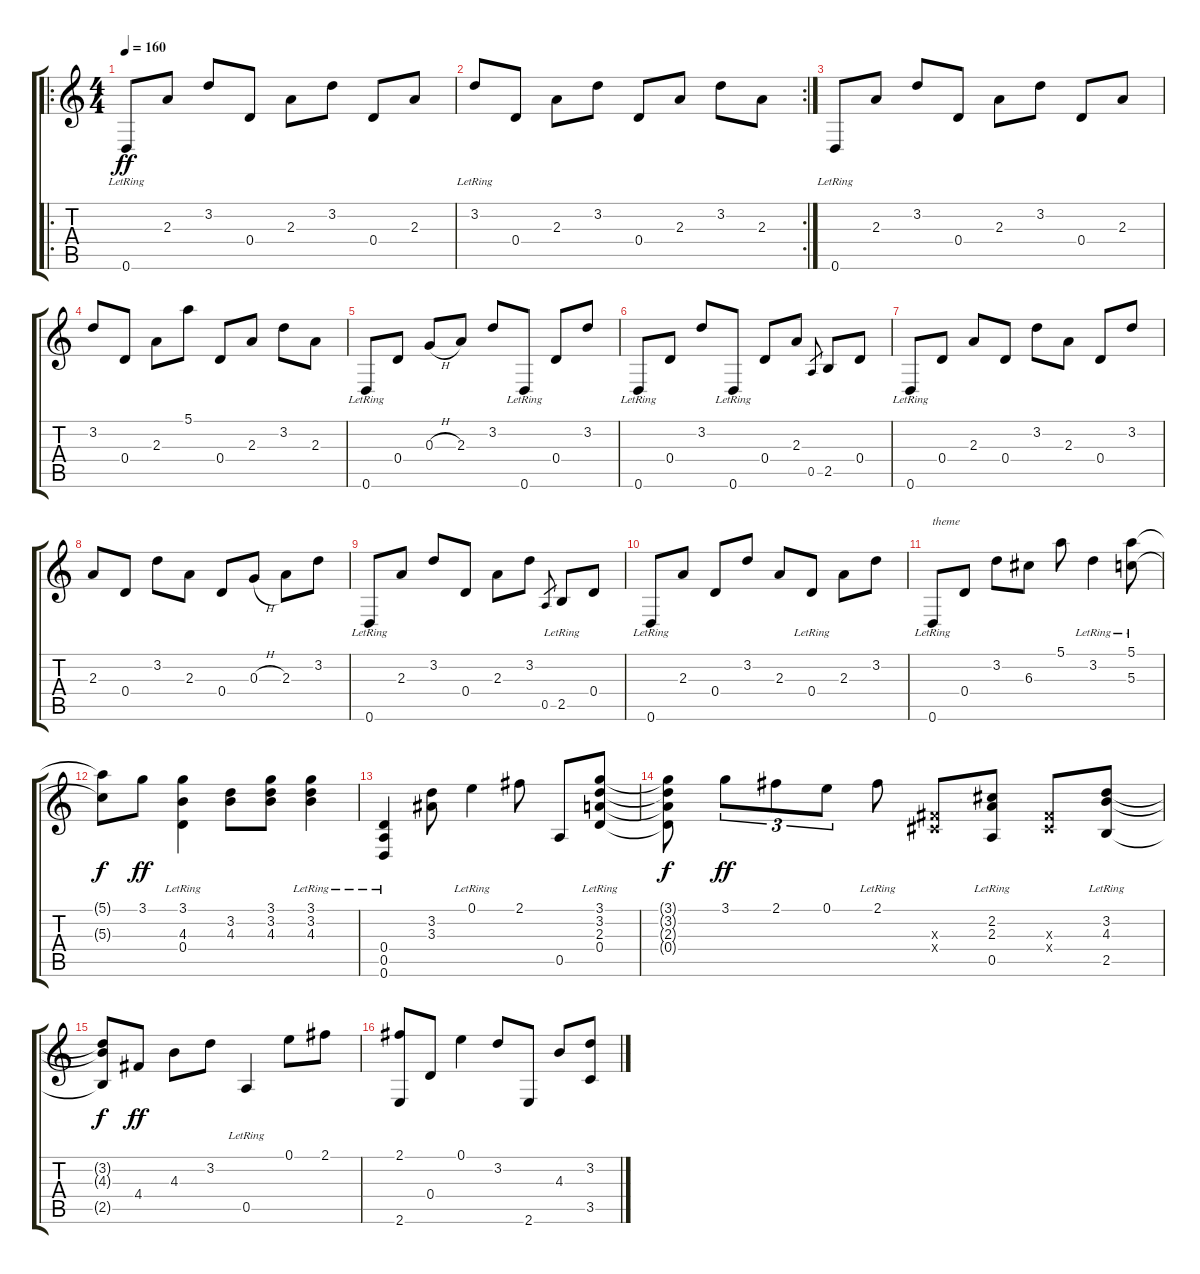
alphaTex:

\track "" {instrument acousticguitarsteel}
\staff {score tabs}
\tuning (E4 B3 G3 D3 A2 D2) {hide}
\ro
\ts (4 4)
\tempo 160
\clef g2
\ks c
0.6{lr}.8{dy ff instrument acousticguitarsteel} 2.3.8 3.2.8 0.4.8 2.3.8 3.2.8 0.4.8 2.3.8 |
\rc 2
3.2{lr}.8 0.4.8 2.3.8 3.2.8 0.4.8 2.3.8 3.2.8 2.3.8 |
0.6{lr}.8 2.3.8 3.2.8 0.4.8 2.3.8 3.2.8 0.4.8 2.3.8 |
3.2.8 0.4.8 2.3.8 5.1.8 0.4.8 2.3.8 3.2.8 2.3.8 |
0.6{lr}.8 0.4.8 0.3{h}.8 2.3.8 3.2.8 0.6{lr}.8 0.4.8 3.2.8 |
0.6{lr}.8 0.4.8 3.2.8 0.6{lr}.8 0.4.8 2.3.8 0.5.8{gr} 2.5.8 0.4.8 |
0.6{lr}.8 0.4.8 2.3.8 0.4.8 3.2.8 2.3.8 0.4.8 3.2.8 |
2.3.8 0.4.8 3.2.8 2.3.8 0.4.8 0.3{h}.8 2.3.8 3.2.8 |
0.6{lr}.8 2.3.8 3.2.8 0.4.8 2.3.8 3.2.8 0.5.8{gr} 2.5{lr}.8 0.4.8 |
0.6{lr}.8 2.3.8 0.4.8 3.2.8 2.3.8 0.4{lr}.8 2.3.8 3.2.8 |
0.6{lr}.8{txt "theme"} 0.4.8 3.2.8 6.3.8 5.1.8 3.2{lr}.4 (5.1{lr} 5.3{lr}).8 |
(5.1{t} 5.3{t}).8{dy f} 3.1.8{dy ff} (3.1{lr} 4.3 0.4{lr}).4 (3.2 4.3).8 (3.1 3.2 4.3).8 (3.1{lr} 3.2{lr} 4.3{lr}).4 |
(0.4 0.5 0.6{lr}).4 (3.2 3.3).8 0.1{lr}.4 2.1.8 0.5.8 (3.1{lr} 3.2{lr} 2.3{lr} 0.4{lr}).8 |
(3.1{t} 3.2{t} 2.3{t} 0.4{t}).8{dy f} 3.1.8{tu (3 2) dy ff} 2.1.8{tu (3 2)} 0.1.8{tu (3 2)} 2.1{lr}.8 (-1.3{x} -1.4{x}).8 (2.2 2.3 0.5{lr}).8 (-1.3{x} -1.4{x}).8 (3.2 4.3 2.5{lr}).8 |
(3.2{t} 4.3{t} 2.5{t}).8{dy f} 4.4.8{dy ff} 4.3.8 3.2.8 0.5{lr}.4 0.1.8 2.1.8 |
(2.1 2.6).8 0.4.8 0.1.4 3.2.8 2.6.8 4.3.8 (3.2 3.5).8
